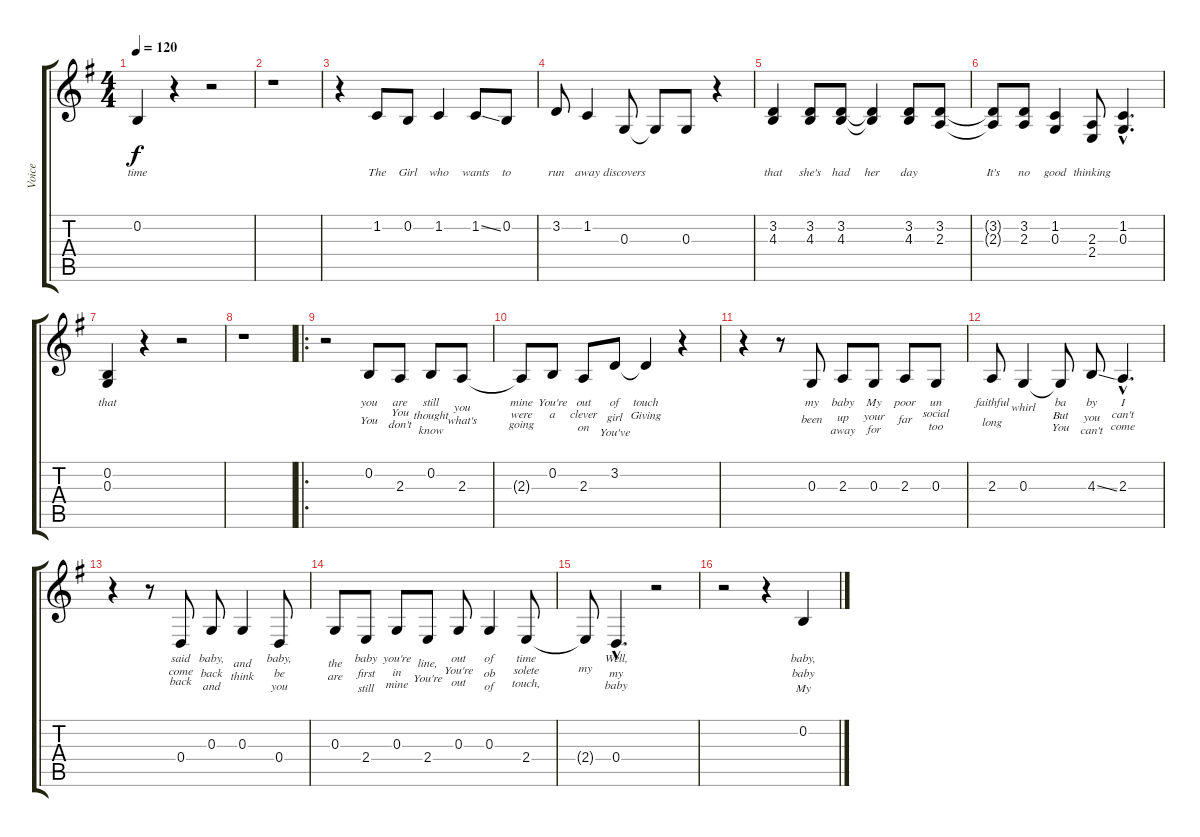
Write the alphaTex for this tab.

\track ("Voice" "Voice") {instrument voiceoohs}
\staff {score tabs}
\tuning (E4 B3 G3 D3 A2 E2) {hide}
\ts (4 4)
\tempo 120
\clef g2
\ks g
0.2.4{lyrics (0 "time") lyrics (1 "") lyrics (2 "") lyrics (3 "") lyrics (4 "") dy f} r.4 r.2 |
r.1 |
r.4 1.2.8{lyrics (0 "The") lyrics (1 "") lyrics (2 "") lyrics (3 "") lyrics (4 "")} 0.2.8{lyrics (0 "Girl") lyrics (1 "") lyrics (2 "") lyrics (3 "") lyrics (4 "")} 1.2.4{lyrics (0 "who") lyrics (1 "") lyrics (2 "") lyrics (3 "") lyrics (4 "")} 1.2{ss}.8{lyrics (0 "wants") lyrics (1 "") lyrics (2 "") lyrics (3 "") lyrics (4 "")} 0.2.8{lyrics (0 "to") lyrics (1 "") lyrics (2 "") lyrics (3 "") lyrics (4 "")} |
3.2.8{lyrics (0 "run") lyrics (1 "") lyrics (2 "") lyrics (3 "") lyrics (4 "")} 1.2.4{lyrics (0 "away") lyrics (1 "") lyrics (2 "") lyrics (3 "") lyrics (4 "")} 0.3.8{lyrics (0 "discovers") lyrics (1 "") lyrics (2 "") lyrics (3 "") lyrics (4 "")} 0.3{t}.8{lyrics (0 "") lyrics (1 "") lyrics (2 "") lyrics (3 "") lyrics (4 "")} 0.3.8{lyrics (0 "") lyrics (1 "") lyrics (2 "") lyrics (3 "") lyrics (4 "")} r.4 |
(3.2 4.3).4{lyrics (0 "that") lyrics (1 "") lyrics (2 "") lyrics (3 "") lyrics (4 "")} (3.2 4.3).8{lyrics (0 "she's") lyrics (1 "") lyrics (2 "") lyrics (3 "") lyrics (4 "")} (3.2 4.3).8{lyrics (0 "had") lyrics (1 "") lyrics (2 "") lyrics (3 "") lyrics (4 "")} (3.2{t} 4.3{t}).4{lyrics (0 "her") lyrics (1 "") lyrics (2 "") lyrics (3 "") lyrics (4 "")} (3.2 4.3).8{lyrics (0 "day") lyrics (1 "") lyrics (2 "") lyrics (3 "") lyrics (4 "")} (3.2 2.3).8{lyrics (0 "") lyrics (1 "") lyrics (2 "") lyrics (3 "") lyrics (4 "")} |
(3.2{t} 2.3{t}).8{lyrics (0 "It's") lyrics (1 "") lyrics (2 "") lyrics (3 "") lyrics (4 "")} (3.2 2.3).8{lyrics (0 "no") lyrics (1 "") lyrics (2 "") lyrics (3 "") lyrics (4 "")} (1.2 0.3).4{lyrics (0 "good") lyrics (1 "") lyrics (2 "") lyrics (3 "") lyrics (4 "")} (2.3 2.4).8{lyrics (0 "thinking") lyrics (1 "") lyrics (2 "") lyrics (3 "") lyrics (4 "")} (1.2{hac} 0.3{hac}).4{d lyrics (0 "") lyrics (1 "") lyrics (2 "") lyrics (3 "") lyrics (4 "")} |
(0.2 0.3).4{lyrics (0 "that") lyrics (1 "") lyrics (2 "") lyrics (3 "") lyrics (4 "")} r.4 r.2 |
r.1 |
\ro
r.2 0.2.8{lyrics (0 "you") lyrics (1 "") lyrics (2 "You") lyrics (3 "") lyrics (4 "")} 2.3.8{lyrics (0 "are") lyrics (1 "You") lyrics (2 "don't") lyrics (3 "") lyrics (4 "")} 0.2.8{lyrics (0 "still") lyrics (1 "thought") lyrics (2 "know") lyrics (3 "") lyrics (4 "")} 2.3.8{lyrics (0 "") lyrics (1 "you") lyrics (2 "what's") lyrics (3 "") lyrics (4 "")} |
2.3{t}.8{lyrics (0 "mine") lyrics (1 "were") lyrics (2 "going") lyrics (3 "") lyrics (4 "")} 0.2.8{lyrics (0 "You're") lyrics (1 "a") lyrics (2 "") lyrics (3 "") lyrics (4 "")} 2.3.8{lyrics (0 "out") lyrics (1 "clever") lyrics (2 "on") lyrics (3 "") lyrics (4 "")} 3.2.8{lyrics (0 "of") lyrics (1 "girl") lyrics (2 "You've") lyrics (3 "") lyrics (4 "")} 3.2{t}.4{lyrics (0 "touch") lyrics (1 "Giving") lyrics (2 "") lyrics (3 "") lyrics (4 "")} r.4 |
r.4 r.8 0.3.8{lyrics (0 "my") lyrics (1 "") lyrics (2 "been") lyrics (3 "") lyrics (4 "")} 2.3.8{lyrics (0 "baby") lyrics (1 "up") lyrics (2 "away") lyrics (3 "") lyrics (4 "")} 0.3.8{lyrics (0 "My") lyrics (1 "your") lyrics (2 "for") lyrics (3 "") lyrics (4 "")} 2.3.8{lyrics (0 "poor") lyrics (1 "") lyrics (2 "far") lyrics (3 "") lyrics (4 "")} 0.3.8{lyrics (0 "un") lyrics (1 "social") lyrics (2 "too") lyrics (3 "") lyrics (4 "")} |
2.3.8{lyrics (0 "faithful") lyrics (1 "") lyrics (2 "long") lyrics (3 "") lyrics (4 "")} 0.3.4{lyrics (0 "") lyrics (1 "whirl") lyrics (2 "") lyrics (3 "") lyrics (4 "")} 0.3{t}.8{lyrics (0 "ba") lyrics (1 "But") lyrics (2 "You") lyrics (3 "") lyrics (4 "")} 4.3{ss}.8{lyrics (0 "by") lyrics (1 "you") lyrics (2 "can't") lyrics (3 "") lyrics (4 "")} 2.3{hac}.4{d lyrics (0 "I") lyrics (1 "can't") lyrics (2 "come") lyrics (3 "") lyrics (4 "")} |
r.4 r.8 0.4.8{lyrics (0 "said") lyrics (1 "come") lyrics (2 "back") lyrics (3 "") lyrics (4 "")} 0.3.8{lyrics (0 "baby,") lyrics (1 "back") lyrics (2 "and") lyrics (3 "") lyrics (4 "")} 0.3.4{lyrics (0 "") lyrics (1 "and") lyrics (2 "think") lyrics (3 "") lyrics (4 "")} 0.4.8{lyrics (0 "baby,") lyrics (1 "be") lyrics (2 "you") lyrics (3 "") lyrics (4 "")} |
0.3.8{lyrics (0 "") lyrics (1 "the") lyrics (2 "are") lyrics (3 "") lyrics (4 "")} 2.4.8{lyrics (0 "baby") lyrics (1 "first") lyrics (2 "still") lyrics (3 "") lyrics (4 "")} 0.3.8{lyrics (0 "you're") lyrics (1 "in") lyrics (2 "mine") lyrics (3 "") lyrics (4 "")} 2.4.8{lyrics (0 "") lyrics (1 "line,") lyrics (2 "You're") lyrics (3 "") lyrics (4 "")} 0.3.8{lyrics (0 "out") lyrics (1 "You're") lyrics (2 "out") lyrics (3 "") lyrics (4 "")} 0.3.4{lyrics (0 "of") lyrics (1 "ob") lyrics (2 "of") lyrics (3 "") lyrics (4 "")} 2.4.8{lyrics (0 "time") lyrics (1 "solete") lyrics (2 "touch,") lyrics (3 "") lyrics (4 "")} |
2.4{t}.8{lyrics (0 "") lyrics (1 "") lyrics (2 "my") lyrics (3 "") lyrics (4 "")} 0.4{hac}.4{d lyrics (0 "Well,") lyrics (1 "my") lyrics (2 "baby") lyrics (3 "") lyrics (4 "")} r.2 |
r.2 r.4 0.2.4{lyrics (0 "baby,") lyrics (1 "baby") lyrics (2 "My") lyrics (3 "") lyrics (4 "")}
